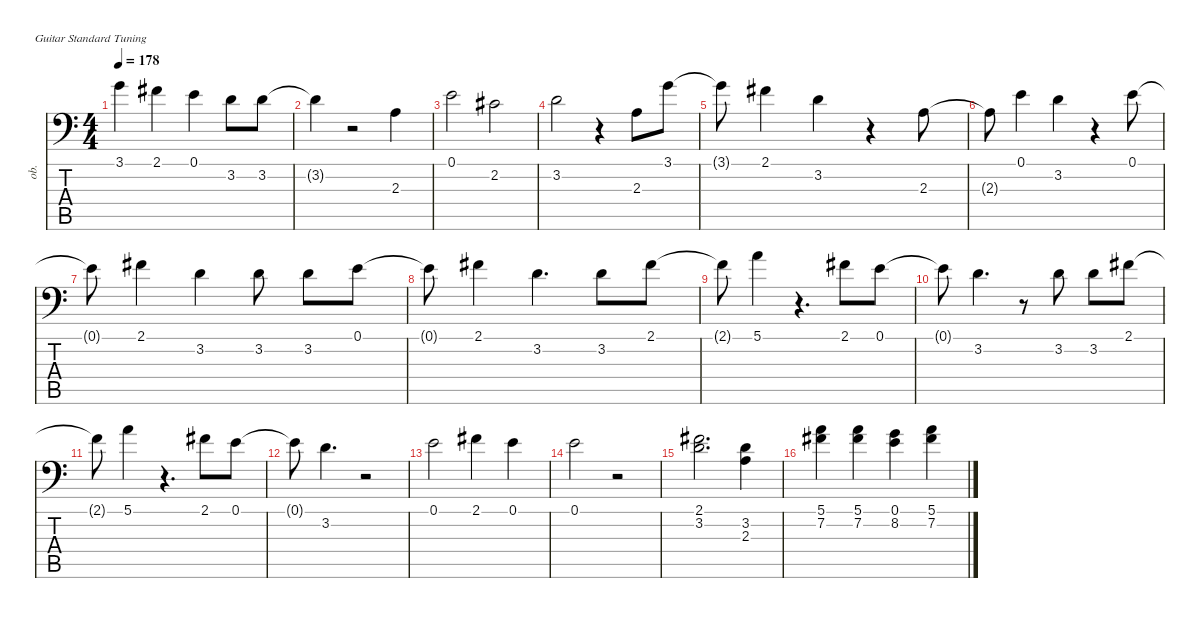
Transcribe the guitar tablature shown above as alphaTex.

\defaultSystemsLayout 4
\hideDynamics
\bracketExtendMode nobrackets
\otherSystemsTrackNameOrientation horizontal
\track ("Vocals" "ob.") {mute instrument oboe}
\staff {score tabs}
\tuning (E4 B3 G3 D3 A2 E2)
\ts (4 4)
\tempo 178
\clef f4
\ks c
3.1.4{dy fff beam Down} 2.1{acc #}.4{beam Down} 0.1.4{beam Down} 3.2.8{beam Down} 3.2.8{beam Down} |
3.2{t}.4{dy f beam Down} r.2{beam Down} 2.3.4{dy fff beam Down} |
0.1.2{beam Down} 2.2{acc #}.2{beam Down} |
3.2.2{beam Down} r.4{beam Down} 2.3.8{beam Down} 3.1.8{beam Down} |
3.1{t}.8{dy f beam Down} 2.1{acc #}.4{dy fff beam Down} 3.2.4{beam Down} r.4{beam Down} 2.3.8{beam Down} |
2.3{t}.8{dy f beam Down} 0.1.4{dy fff beam Down} 3.2.4{beam Down} r.4{beam Down} 0.1.8{beam Down} |
0.1{t}.8{dy f beam Down} 2.1{acc #}.4{dy fff beam Down} 3.2.4{beam Down} 3.2.8{beam Down} 3.2.8{beam Down} 0.1.8{beam Down} |
0.1{t}.8{dy f beam Down} 2.1{acc #}.4{dy fff beam Down} 3.2.4{d beam Down} 3.2.8{beam Down} 2.1{acc #}.8{beam Down} |
2.1{t acc #}.8{dy f beam Down} 5.1.4{dy fff beam Down} r.4{d beam Down} 2.1{acc #}.8{beam Down} 0.1.8{beam Down} |
0.1{t}.8{dy f beam Down} 3.2.4{d dy fff beam Down} r.8{beam Down} 3.2.8{beam Down} 3.2.8{beam Down} 2.1{acc #}.8{beam Down} |
2.1{t acc #}.8{dy f beam Down} 5.1.4{dy fff beam Down} r.4{d beam Down} 2.1{acc #}.8{dy ff beam Down} 0.1.8{dy fff beam Down} |
0.1{t}.8{dy f beam Down} 3.2.4{d dy fff beam Down} r.2{beam Down} |
0.1.2{beam Down} 2.1{acc #}.4{beam Down} 0.1.4{dy ff beam Down} |
0.1.2{dy fff beam Down} r.2{beam Down} |
(2.1{acc #} 3.2).2{d dy ff beam Down} (3.2 2.3).4{beam Down} |
(5.1 7.2{acc #}).4{beam Down} (5.1 7.2{acc #}).4{beam Down} (0.1 8.2).4{dy fff beam Down} (5.1 7.2{acc #}).4{dy ff beam Down}
